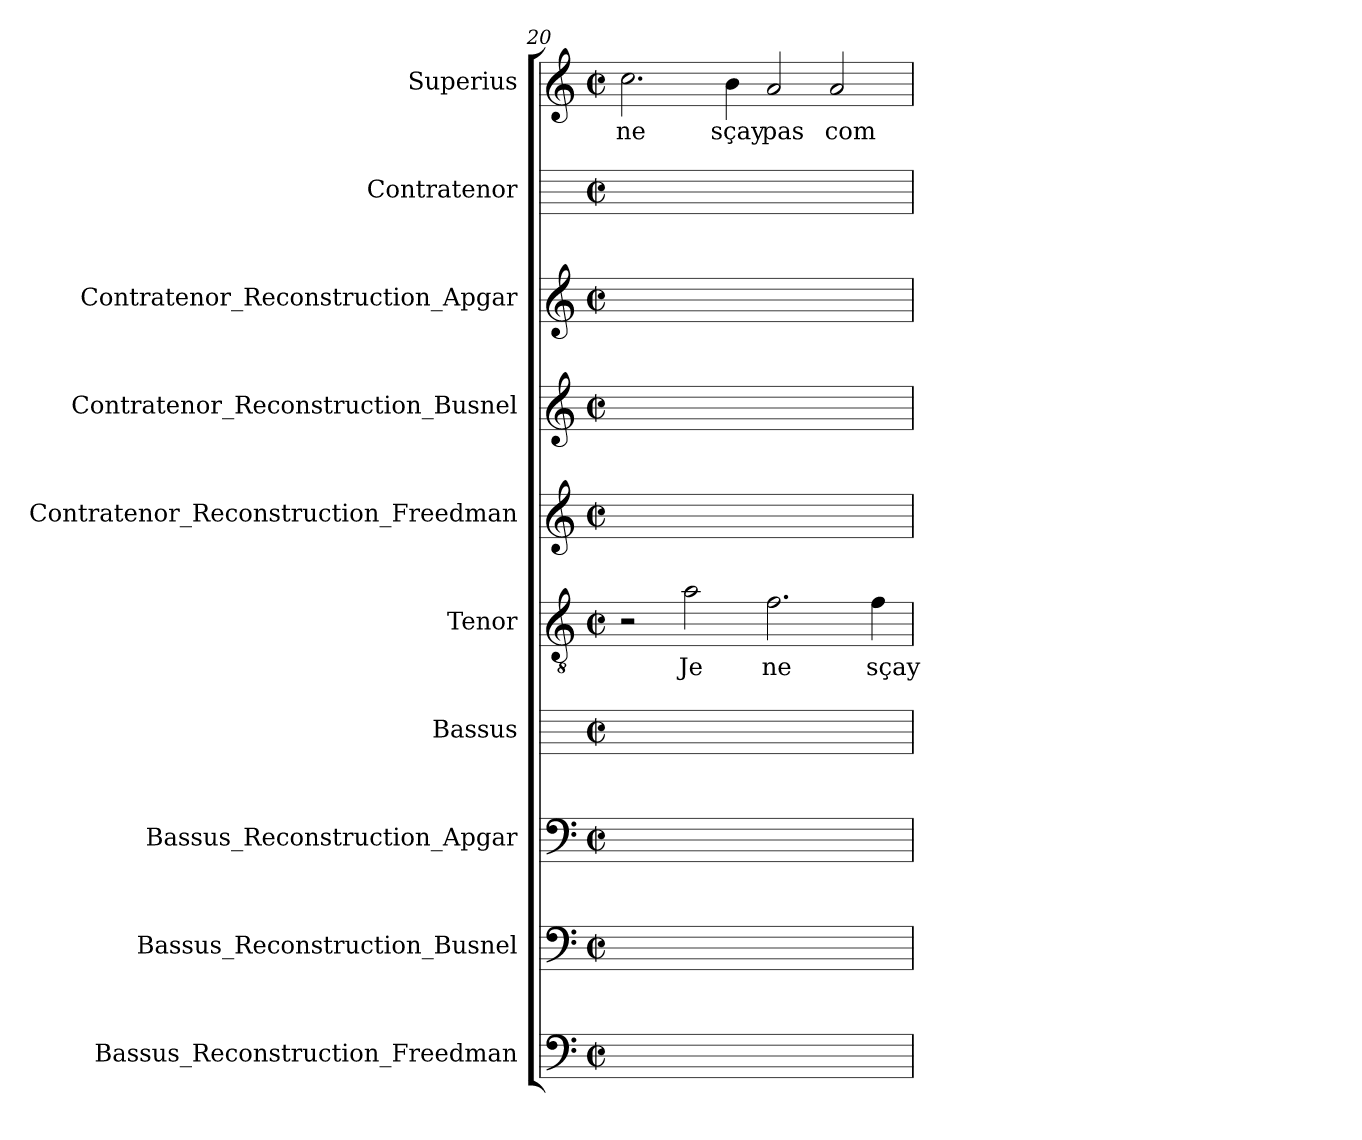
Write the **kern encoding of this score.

**kern	**kern	**kern	**kern	**kern	**text	**kern	**kern	**kern	**kern	**kern	**text
*part10	*part9	*part8	*part7	*part6	*part6	*part5	*part4	*part3	*part2	*part1	*part1
*staff10	*staff9	*staff8	*staff7	*staff6	*staff6	*staff5	*staff4	*staff3	*staff2	*staff1	*staff1
*I"Bassus_Reconstruction_Freedman	*I"Bassus_Reconstruction_Busnel	*I"Bassus_Reconstruction_Apgar	*I"Bassus	*I"Tenor	*	*I"Contratenor_Reconstruction_Freedman	*I"Contratenor_Reconstruction_Busnel	*I"Contratenor_Reconstruction_Apgar	*I"Contratenor	*I"Superius	*
*	*	*	*	*I'T	*	*	*	*	*	*	*
!!LO:PB:g=z
*clefF4	*clefF4	*clefF4	*	*clefGv2	*	*clefG2	*clefG2	*clefG2	*	*clefG2	*
*k[]	*k[]	*k[]	*	*k[]	*	*k[]	*k[]	*k[]	*	*k[]	*
*C:	*C:	*C:	*	*C:	*	*C:	*C:	*C:	*	*C:	*
*M2/2	*M2/2	*M2/2	*M2/2	*M2/2	*	*M2/2	*M2/2	*M2/2	*M2/2	*M2/2	*
*met(c|)	*met(c|)	*met(c|)	*met(c|)	*met(c|)	*	*met(c|)	*met(c|)	*met(c|)	*met(c|)	*met(c|)	*
=20	=20	=20	=20	=20	=20	=20	=20	=20	=20	=20	=20
0ryy	0ryy	0ryy	0ryy	2r	.	0ryy	0ryy	0ryy	0ryy	2.cc	-ne
.	.	.	.	2a	-Je	.	.	.	.	.	.
.	.	.	.	.	.	.	.	.	.	4b	-sçay
.	.	.	.	2.f	-ne	.	.	.	.	2a	-pas
.	.	.	.	.	.	.	.	.	.	2a	com-
.	.	.	.	4f	-sçay	.	.	.	.	.	.
=	=	=	=	=	=	=	=	=	=	=	=
*-	*-	*-	*-	*-	*-	*-	*-	*-	*-	*-	*-
